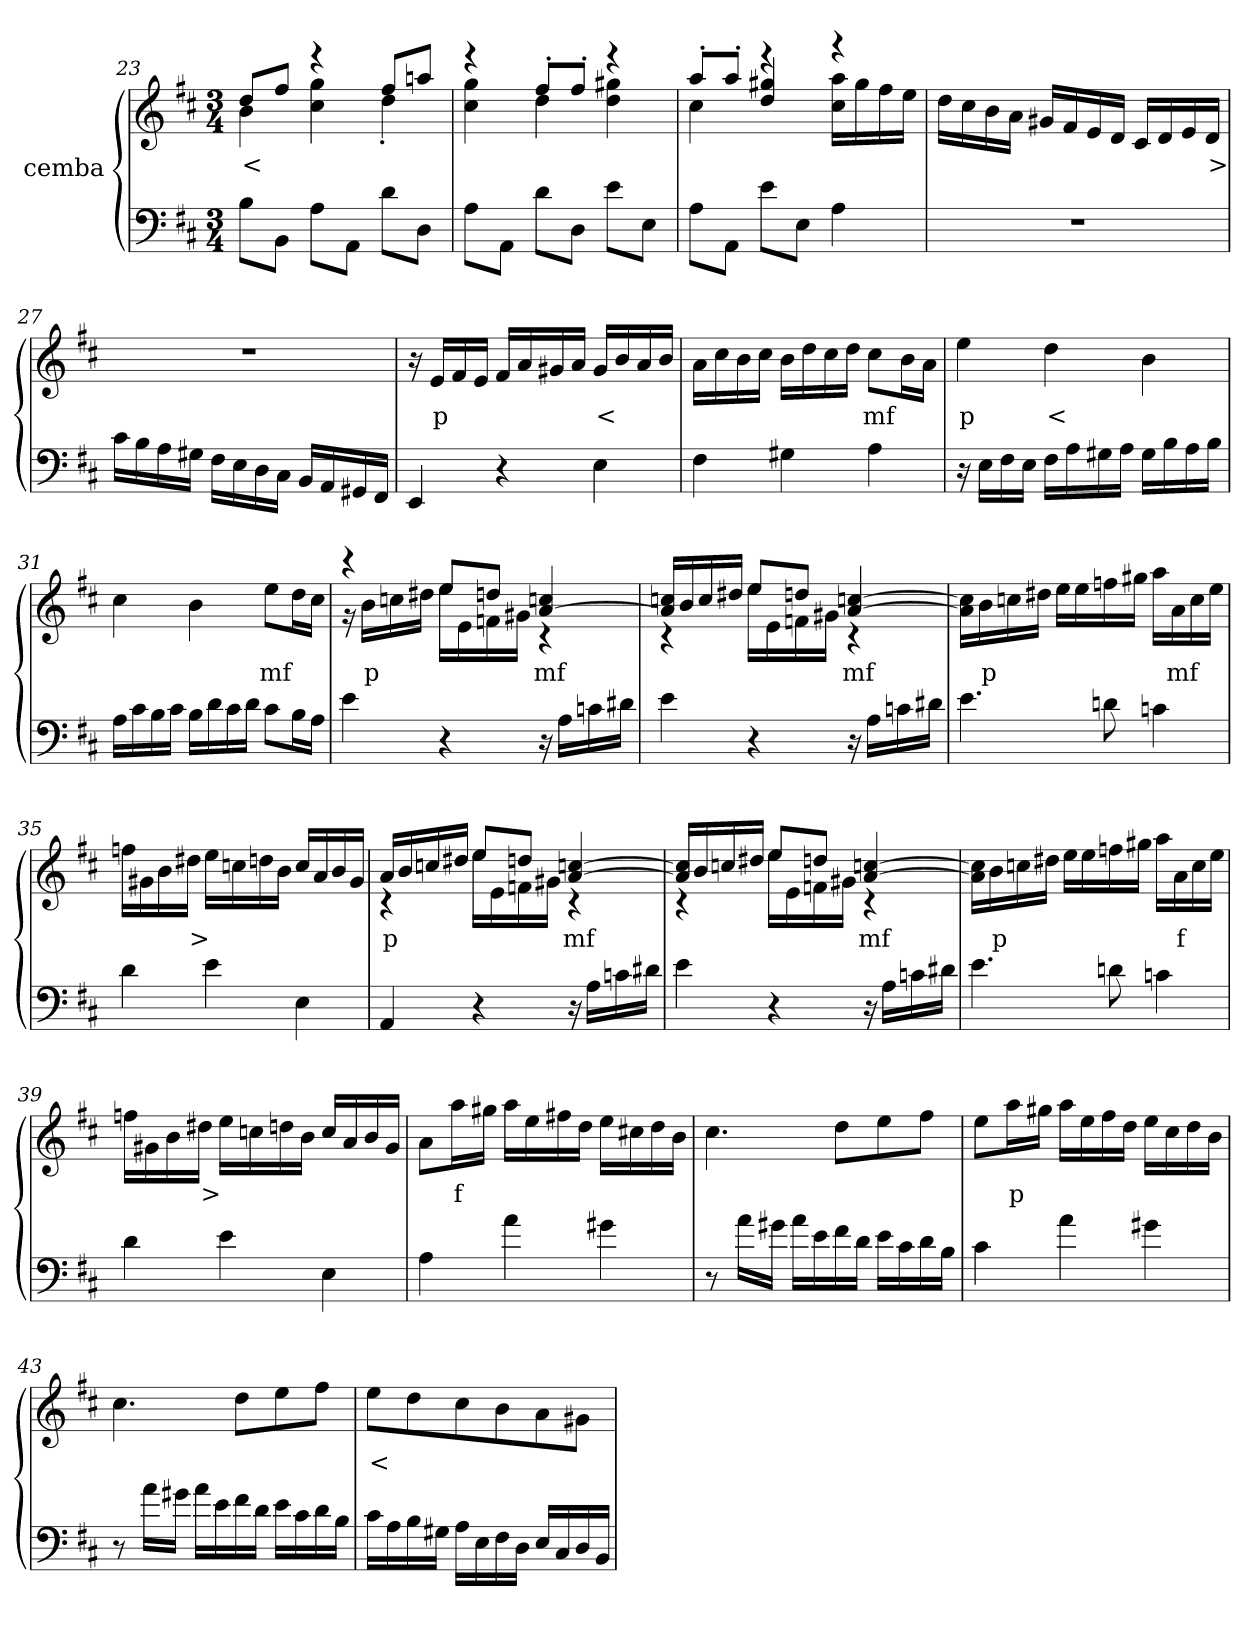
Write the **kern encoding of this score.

**kern	**kern	**text
*part2	*part1	*part1
*staff2	*staff1	*staff1
*I"cemba	*I"cemba	*
*clefF4	*clefG2	*
*k[f#c#]	*k[f#c#]	*
*D:	*D:	*
*M3/4	*M3/4	*
=23	=23	=23
*	*^	*
8B\L	8dd/L	4b\	<
8BB\J	8ff#/J	.	.
8A\L	4r	4cc#\ 4gg\	.
8AA\J	.	.	.
8d\L	8ff#/L	4dd'>\	.
8D\J	8aan/J	.	.
=24	=24	=24	=24
8A\L	4r	4cc#\ 4gg\	.
8AA\J	.	.	.
8d\L	8ff#'>/L	4dd\	.
8D\J	8ff#'>/J	.	.
8e\L	4r	4dd\ 4gg#X\	.
8E\J	.	.	.
=25	=25	=25	=25
8A\L	8aa'>/L	4cc#\	.
8AA\J	8aa'>/J	.	.
8e\L	4r	4dd/ 4gg#X/	.
8E\J	.	.	.
4A\	4r	16cc#\ 16aa\LL	.
.	.	16gg#\	.
.	.	16ff#\	.
.	.	16ee\JJ	.
*	*v	*v	*
=26	=26	=26
2.r	16dd\LL	.
.	16cc#\	.
.	16b\	.
.	16a\JJ	.
.	16g#X/LL	.
.	16f#/	.
.	16e/	.
.	16d/JJ	.
.	16c#/LL	.
.	16d/	.
.	16e/	.
.	16d/JJ	>
=27	=27	=27
16c#\LL	2.r	.
16B\	.	.
16A\	.	.
16G#X\JJ	.	.
16F#\LL	.	.
16E\	.	.
16D\	.	.
16C#\JJ	.	.
16BB/LL	.	.
16AA/	.	.
16GG#/	.	.
16FF#/JJ	.	.
=28	=28	=28
4EE/	16r	.
.	16e/LL	p
.	16f#/	.
.	16e/JJ	.
4r	16f#/LL	.
.	16a/	.
.	16g#X/	.
.	16a/JJ	.
4E\	16g#/LL	<
.	16b/	.
.	16a/	.
.	16b/JJ	.
=29	=29	=29
4F#\	16a\LL	.
.	16cc#\	.
.	16b\	.
.	16cc#\JJ	.
4G#X\	16b\LL	.
.	16dd\	.
.	16cc#\	.
.	16dd\JJ	.
4A\	8cc#\L	mf
.	16b\L	.
.	16a\JJ	.
=30	=30	=30
16r	4ee\	p
16E\LL	.	.
16F#\	.	.
16E\JJ	.	.
16F#\LL	4dd\	<
16A\	.	.
16G#X\	.	.
16A\JJ	.	.
16G#\LL	4b\	.
16B\	.	.
16A\	.	.
16B\JJ	.	.
=31	=31	=31
16A\LL	4cc#\	.
16c#\	.	.
16B\	.	.
16c#\JJ	.	.
16B\LL	4b\	.
16d\	.	.
16c#\	.	.
16d\JJ	.	.
8c#\L	8ee\L	mf
16B\L	16dd\L	.
16A\JJ	16cc#\JJ	.
=32	=32	=32
*	*^	*
4e\	4r	16r	.
.	.	16b\LL	p
.	.	16ccn\	.
.	.	16dd#X\JJ	.
4r	8ee/L	16ee\LL	.
.	.	16e\	.
.	8ddn/J	16fn\	.
.	.	16g#X\JJ	.
16r	[4a/ 4ccn/	4r	mf
16A\LL	.	.	.
16cn\	.	.	.
16d#X\JJ	.	.	.
=33	=33	=33	=33
4e\	16a/] 16ccn/LL	4r	.
.	16b/	.	.
.	16cc/	.	.
.	16dd#X/JJ	.	.
4r	8ee/L	16ee\LL	.
.	.	16e\	.
.	8ddn/J	16fn\	.
.	.	16g#X\JJ	.
16r	[4a/ [4ccn/	4r	mf
16A\LL	.	.	.
16cn\	.	.	.
16d#X\JJ	.	.	.
*	*v	*v	*
=34	=34	=34
4.e\	16a\] 16ccn\]LL	.
.	16b\	p
.	16cc\	.
.	16dd#X\JJ	.
.	16ee\LL	.
.	16ee\	.
8dn\	16ffn\	.
.	16gg#X\JJ	.
4cn\	16aa\LL	.
.	16a\	mf
.	16cc\	.
.	16ee\JJ	.
=35	=35	=35
4d\	16ffn\LL	.
.	16g#X\	.
.	16b\	.
.	16dd#X\JJ	>
4e\	16ee\LL	.
.	16ccn\	.
.	16ddn\	.
.	16b\JJ	.
4E\	16cc/LL	.
.	16a/	.
.	16b/	.
.	16g#/JJ	.
=36	=36	=36
*	*^	*
4AA/	16a/LL	4r	p
.	16b/	.	.
.	16ccn/	.	.
.	16dd#X/JJ	.	.
4r	8ee/L	16ee\LL	.
.	.	16e\	.
.	8ddn/J	16fn\	.
.	.	16g#X\JJ	.
16r	[4a/ [4ccn/	4r	mf
16A\LL	.	.	.
16cn\	.	.	.
16d#X\JJ	.	.	.
=37	=37	=37	=37
4e\	16a/] 16ccn/]LL	4r	.
.	16b/	.	.
.	16cc/	.	.
.	16dd#X/JJ	.	.
4r	8ee/L	16ee\LL	.
.	.	16e\	.
.	8ddn/J	16fn\	.
.	.	16g#X\JJ	.
16r	[4a/ [4ccn/	4r	mf
16A\LL	.	.	.
16cn\	.	.	.
16d#X\JJ	.	.	.
*	*v	*v	*
=38	=38	=38
4.e\	16a\] 16ccn\]LL	.
.	16b\	p
.	16cc\	.
.	16dd#X\JJ	.
.	16ee\LL	.
.	16ee\	.
8dn\	16ffn\	.
.	16gg#X\JJ	.
4cn\	16aa\LL	.
.	16a\	f
.	16cc\	.
.	16ee\JJ	.
=39	=39	=39
4d\	16ffn\LL	.
.	16g#X\	.
.	16b\	.
.	16dd#X\JJ	>
4e\	16ee\LL	.
.	16ccn\	.
.	16ddn\	.
.	16b\JJ	.
4E\	16cc/LL	.
.	16a/	.
.	16b/	.
.	16g#/JJ	.
=40	=40	=40
4A\	8a\L	.
.	16aa\L	f
.	16gg#X\JJ	.
4a\	16aa\LL	.
.	16ee\	.
.	16ff#X\	.
.	16dd\JJ	.
4g#X\	16ee\LL	.
.	16cc#X\	.
.	16dd\	.
.	16b\JJ	.
=41	=41	=41
8r	4.cc#\	.
16a\LL	.	.
16g#X\JJ	.	.
16a\LL	.	.
16e\	.	.
16f#\	8dd\L	.
16d\JJ	.	.
16e\LL	8ee\	.
16c#\	.	.
16d\	8ff#\J	.
16B\JJ	.	.
=42	=42	=42
4c#\	8ee\L	.
.	16aa\L	p
.	16gg#X\JJ	.
4a\	16aa\LL	.
.	16ee\	.
.	16ff#\	.
.	16dd\JJ	.
4g#X\	16ee\LL	.
.	16cc#\	.
.	16dd\	.
.	16b\JJ	.
=43	=43	=43
8r	4.cc#\	.
16a\LL	.	.
16g#X\JJ	.	.
16a\LL	.	.
16e\	.	.
16f#\	8dd\L	.
16d\JJ	.	.
16e\LL	8ee\	.
16c#\	.	.
16d\	8ff#\J	.
16B\JJ	.	.
=44	=44	=44
16c#\LL	8ee\L	<
16A\	.	.
16B\	8dd\	.
16G#X\JJ	.	.
16A\LL	8cc#\	.
16E\	.	.
16F#\	8b\	.
16D\JJ	.	.
16E/LL	8a\	.
16C#/	.	.
16D/	8g#X\J	.
16BB/JJ	.	.
=	=	=
*-	*-	*-
